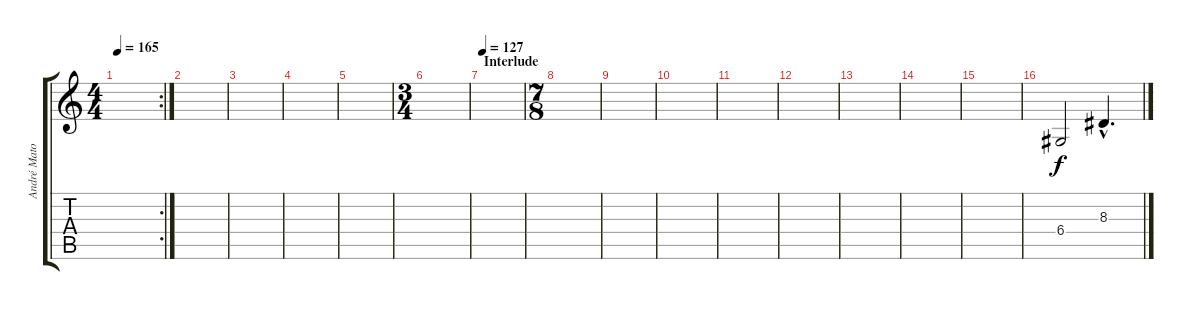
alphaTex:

\track ("André Matos - String Ensemble 1" "André Mato") {instrument stringensemble1}
\staff {score tabs}
\tuning (E4 B3 G3 D3 A2 E2) {hide}
\rc 2
\ts (4 4)
\tempo 165
\clef g2
\ks c
|
|
|
|
|
\ts (3 4)
|
\section ("" "Interlude")
\tempo 127
|
\ts (7 8)
|
|
|
|
|
|
|
|
6.4.2 8.3{hac}.4{d}
